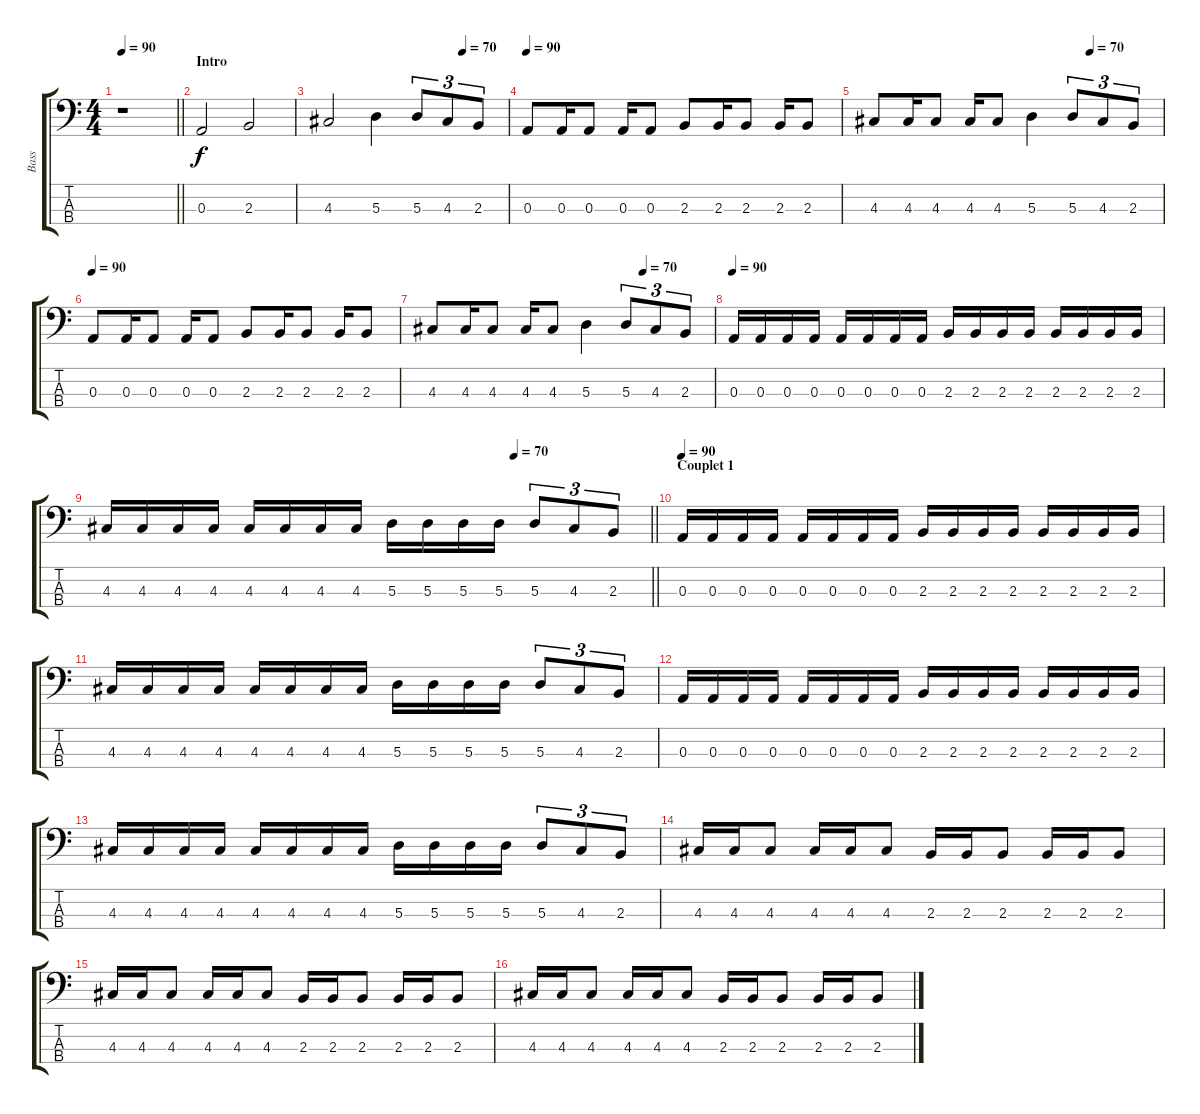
\track ("Bass" "Bass") {instrument electricbassfinger}
\staff {score tabs}
\tuning (G2 D2 A1 E1) {hide}
\ts (4 4)
\tempo 90
\clef f4
\barLineRight lightlight
\ks c
r.1{dy f instrument electricbassfinger} |
\section ("" "Intro")
0.3.2 2.3.2 |
\tempo (70 0.75)
4.3.2 5.3.4 5.3.8{tu (3 2)} 4.3.8{tu (3 2)} 2.3.8{tu (3 2)} |
\tempo 90
0.3.8 0.3.16 0.3.8 0.3.16 0.3.8 2.3.8 2.3.16 2.3.8 2.3.16 2.3.8 |
\tempo (70 0.75)
4.3.8 4.3.16 4.3.8 4.3.16 4.3.8 5.3.4 5.3.8{tu (3 2)} 4.3.8{tu (3 2)} 2.3.8{tu (3 2)} |
\tempo 90
0.3.8 0.3.16 0.3.8 0.3.16 0.3.8 2.3.8 2.3.16 2.3.8 2.3.16 2.3.8 |
\tempo (70 0.75)
4.3.8 4.3.16 4.3.8 4.3.16 4.3.8 5.3.4 5.3.8{tu (3 2)} 4.3.8{tu (3 2)} 2.3.8{tu (3 2)} |
\tempo 90
0.3.16 0.3.16 0.3.16 0.3.16 0.3.16 0.3.16 0.3.16 0.3.16 2.3.16 2.3.16 2.3.16 2.3.16 2.3.16 2.3.16 2.3.16 2.3.16 |
\tempo (70 0.75)
\barLineRight lightlight
4.3.16 4.3.16 4.3.16 4.3.16 4.3.16 4.3.16 4.3.16 4.3.16 5.3.16 5.3.16 5.3.16 5.3.16 5.3.8{tu (3 2)} 4.3.8{tu (3 2)} 2.3.8{tu (3 2)} |
\section ("" "Couplet 1")
\tempo 90
0.3.16 0.3.16 0.3.16 0.3.16 0.3.16 0.3.16 0.3.16 0.3.16 2.3.16 2.3.16 2.3.16 2.3.16 2.3.16 2.3.16 2.3.16 2.3.16 |
4.3.16 4.3.16 4.3.16 4.3.16 4.3.16 4.3.16 4.3.16 4.3.16 5.3.16 5.3.16 5.3.16 5.3.16 5.3.8{tu (3 2)} 4.3.8{tu (3 2)} 2.3.8{tu (3 2)} |
0.3.16 0.3.16 0.3.16 0.3.16 0.3.16 0.3.16 0.3.16 0.3.16 2.3.16 2.3.16 2.3.16 2.3.16 2.3.16 2.3.16 2.3.16 2.3.16 |
4.3.16 4.3.16 4.3.16 4.3.16 4.3.16 4.3.16 4.3.16 4.3.16 5.3.16 5.3.16 5.3.16 5.3.16 5.3.8{tu (3 2)} 4.3.8{tu (3 2)} 2.3.8{tu (3 2)} |
4.3.16 4.3.16 4.3.8 4.3.16 4.3.16 4.3.8 2.3.16 2.3.16 2.3.8 2.3.16 2.3.16 2.3.8 |
4.3.16 4.3.16 4.3.8 4.3.16 4.3.16 4.3.8 2.3.16 2.3.16 2.3.8 2.3.16 2.3.16 2.3.8 |
4.3.16 4.3.16 4.3.8 4.3.16 4.3.16 4.3.8 2.3.16 2.3.16 2.3.8 2.3.16 2.3.16 2.3.8
